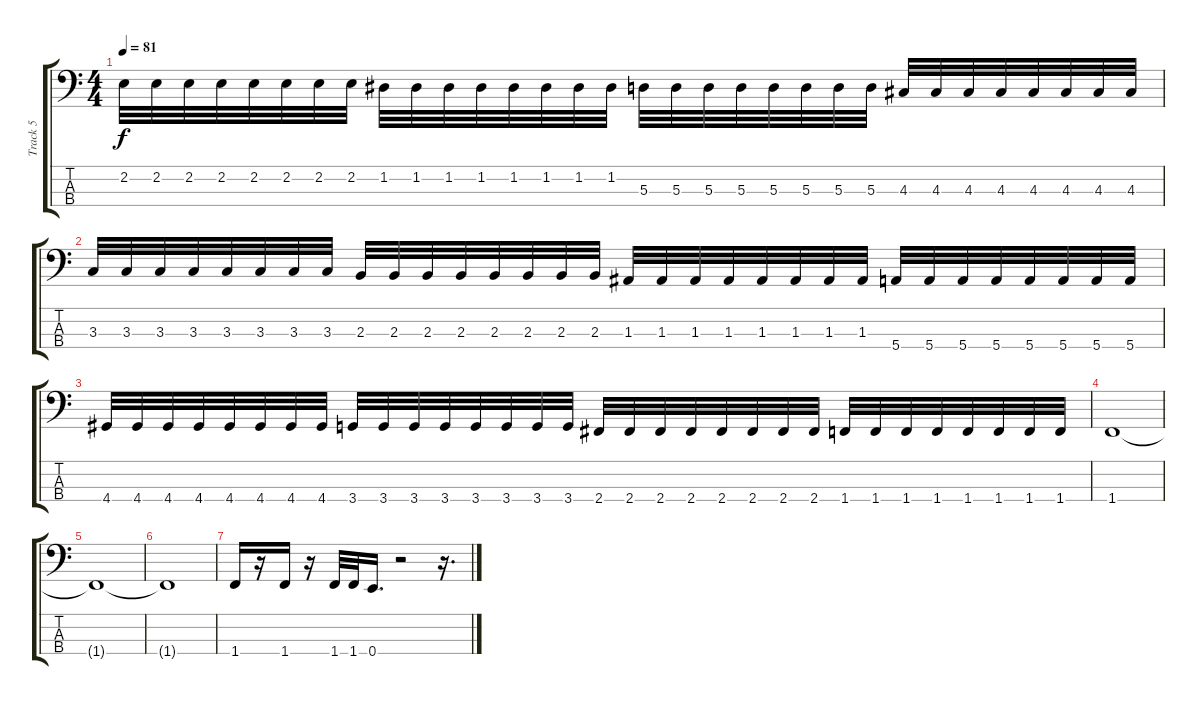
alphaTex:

\track ("Track 5" "Track 5") {instrument electricbassfinger}
\staff {score tabs}
\tuning (G2 D2 A1 E1) {hide}
\ts (4 4)
\tempo 81
\clef f4
\ks c
2.2.32{dy f} 2.2.32 2.2.32 2.2.32 2.2.32 2.2.32 2.2.32 2.2.32 1.2.32 1.2.32 1.2.32 1.2.32 1.2.32 1.2.32 1.2.32 1.2.32 5.3.32 5.3.32 5.3.32 5.3.32 5.3.32 5.3.32 5.3.32 5.3.32 4.3.32 4.3.32 4.3.32 4.3.32 4.3.32 4.3.32 4.3.32 4.3.32 |
3.3.32 3.3.32 3.3.32 3.3.32 3.3.32 3.3.32 3.3.32 3.3.32 2.3.32 2.3.32 2.3.32 2.3.32 2.3.32 2.3.32 2.3.32 2.3.32 1.3.32 1.3.32 1.3.32 1.3.32 1.3.32 1.3.32 1.3.32 1.3.32 5.4.32 5.4.32 5.4.32 5.4.32 5.4.32 5.4.32 5.4.32 5.4.32 |
4.4.32 4.4.32 4.4.32 4.4.32 4.4.32 4.4.32 4.4.32 4.4.32 3.4.32 3.4.32 3.4.32 3.4.32 3.4.32 3.4.32 3.4.32 3.4.32 2.4.32 2.4.32 2.4.32 2.4.32 2.4.32 2.4.32 2.4.32 2.4.32 1.4.32 1.4.32 1.4.32 1.4.32 1.4.32 1.4.32 1.4.32 1.4.32 |
1.4.1{volume 7} |
1.4{t}.1 |
1.4{t}.1 |
1.4.16{volume 13} r.16 1.4.16 r.16 1.4.32 1.4.32 0.4.16{d} r.2 r.16{d}
